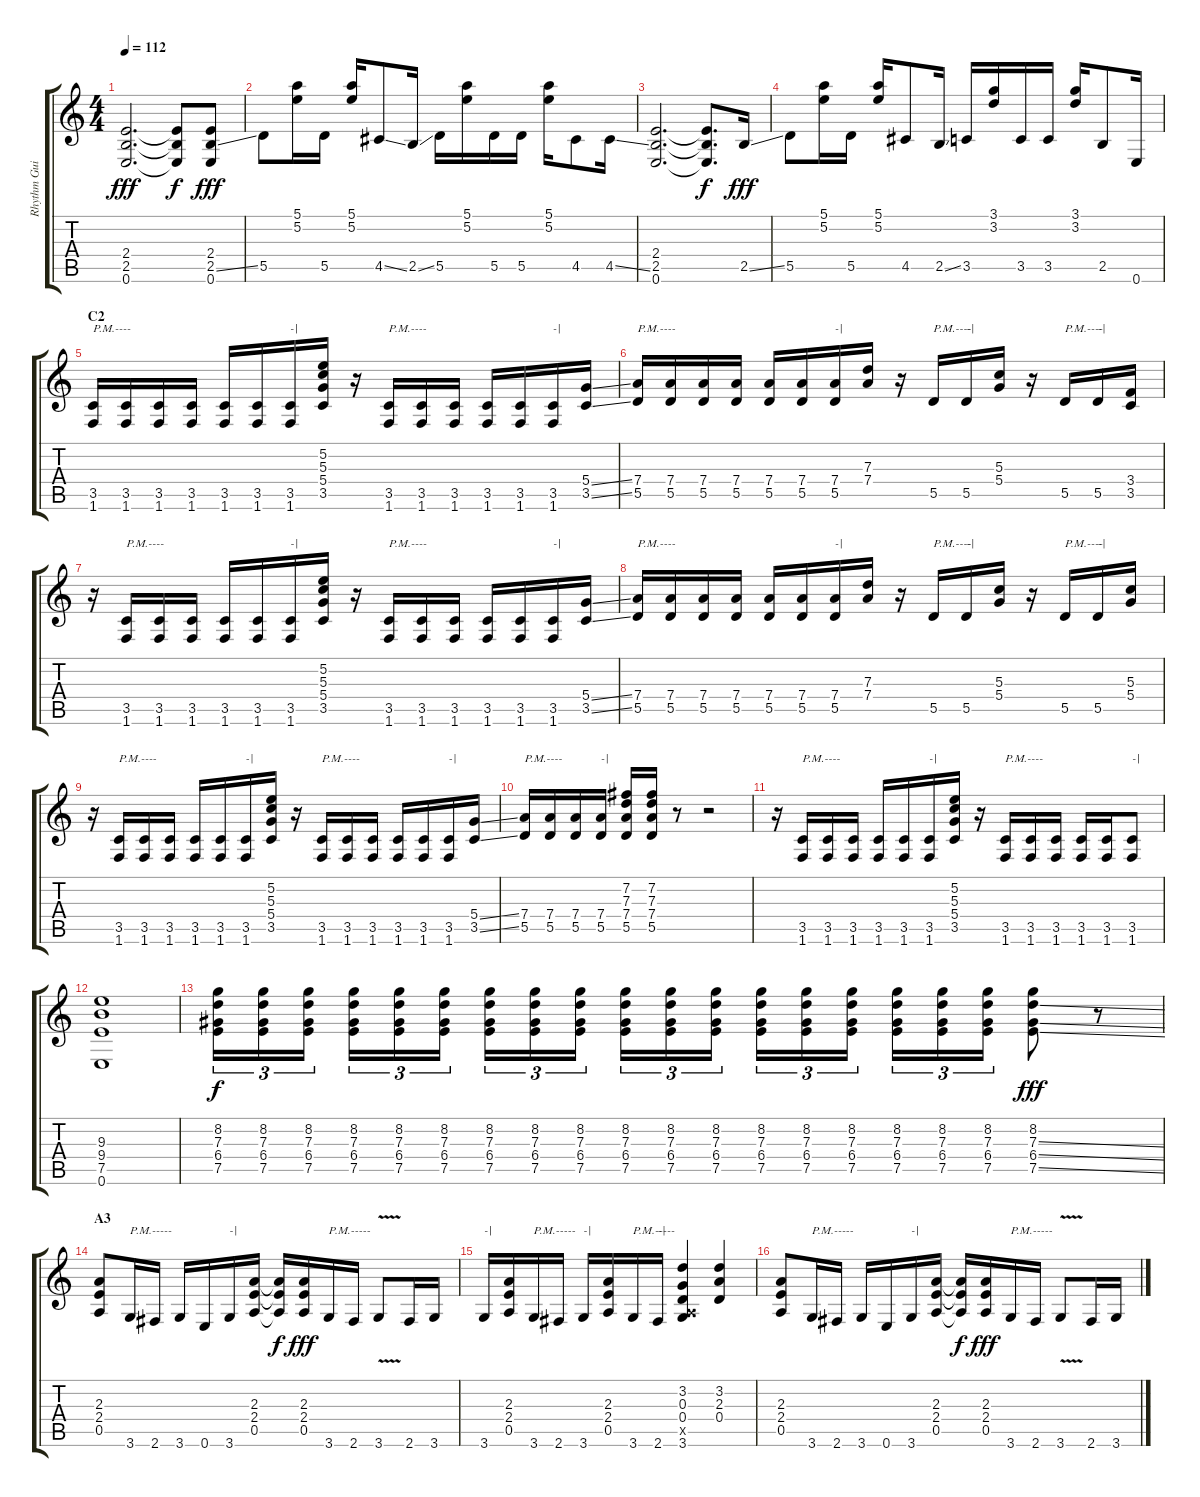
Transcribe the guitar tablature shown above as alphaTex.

\track ("Rhythm Guitar" "Rhythm Gui") {instrument distortionguitar}
\staff {score tabs}
\tuning (E4 B3 G3 D3 A2 E2) {hide}
\ts (4 4)
\tempo 112
\clef g2
\ks c
(2.4 2.5 0.6).2{d dy fff} (2.4{t} 2.5{t} 0.6{t}).8{dy f} (2.4 2.5{ss} 0.6).8{dy fff} |
5.5.8 (5.1 5.2).16 5.5.16 (5.1 5.2).16 4.5{ss}.8 2.5{ss}.16 5.5.16 (5.1 5.2).16 5.5.16 5.5.16 (5.1 5.2).16 4.5.8 4.5{ss}.16 |
(2.4 2.5 0.6).2{d} (2.4{t} 2.5{t} 0.6{t}).8{d dy f} 2.5{ss}.16{dy fff} |
5.5.8 (5.1 5.2).16 5.5.16 (5.1 5.2).16 4.5.8 2.5{ss}.16 3.5.16 (3.1 3.2).16 3.5.16 3.5.16 (3.1 3.2).16 2.5.8 0.6.16 |
\section ("" "C2")
(3.5 1.6).16{txt "P.M.----"} (3.5 1.6).16 (3.5 1.6).16 (3.5 1.6).16 (3.5 1.6).16 (3.5 1.6).16 (3.5 1.6).16{txt "-|"} (5.2 5.3 5.4 3.5).16 r.16 (3.5 1.6).16{txt "P.M.----"} (3.5 1.6).16 (3.5 1.6).16 (3.5 1.6).16 (3.5 1.6).16 (3.5 1.6).16{txt "-|"} (5.4{ss} 3.5{ss}).16 |
(7.4 5.5).16{txt "P.M.----"} (7.4 5.5).16 (7.4 5.5).16 (7.4 5.5).16 (7.4 5.5).16 (7.4 5.5).16 (7.4 5.5).16{txt "-|"} (7.3 7.4).16 r.16 5.5.16{txt "P.M.----"} 5.5.16{txt "-|"} (5.3 5.4).16 r.16 5.5.16{txt "P.M.----"} 5.5.16{txt "-|"} (3.4 3.5).16 |
r.16 (3.5 1.6).16{txt "P.M.----"} (3.5 1.6).16 (3.5 1.6).16 (3.5 1.6).16 (3.5 1.6).16 (3.5 1.6).16{txt "-|"} (5.2 5.3 5.4 3.5).16 r.16 (3.5 1.6).16{txt "P.M.----"} (3.5 1.6).16 (3.5 1.6).16 (3.5 1.6).16 (3.5 1.6).16 (3.5 1.6).16{txt "-|"} (5.4{ss} 3.5{ss}).16 |
(7.4 5.5).16{txt "P.M.----"} (7.4 5.5).16 (7.4 5.5).16 (7.4 5.5).16 (7.4 5.5).16 (7.4 5.5).16 (7.4 5.5).16{txt "-|"} (7.3 7.4).16 r.16 5.5.16{txt "P.M.----"} 5.5.16{txt "-|"} (5.3 5.4).16 r.16 5.5.16{txt "P.M.----"} 5.5.16{txt "-|"} (5.3 5.4).16 |
r.16 (3.5 1.6).16{txt "P.M.----"} (3.5 1.6).16 (3.5 1.6).16 (3.5 1.6).16 (3.5 1.6).16 (3.5 1.6).16{txt "-|"} (5.2 5.3 5.4 3.5).16 r.16 (3.5 1.6).16{txt "P.M.----"} (3.5 1.6).16 (3.5 1.6).16 (3.5 1.6).16 (3.5 1.6).16 (3.5 1.6).16{txt "-|"} (5.4{ss} 3.5{ss}).16 |
(7.4 5.5).16{txt "P.M.----"} (7.4 5.5).16 (7.4 5.5).16 (7.4 5.5).16{txt "-|"} (7.2 7.3 7.4 5.5).16 (7.2 7.3 7.4 5.5).16 r.8 r.2 |
r.16 (3.5 1.6).16{txt "P.M.----"} (3.5 1.6).16 (3.5 1.6).16 (3.5 1.6).16 (3.5 1.6).16 (3.5 1.6).16{txt "-|"} (5.2 5.3 5.4 3.5).16 r.16 (3.5 1.6).16{txt "P.M.----"} (3.5 1.6).16 (3.5 1.6).16 (3.5 1.6).16 (3.5 1.6).16 (3.5 1.6).8{txt "-|"} |
(9.3 9.4 7.5 0.6).1 |
(8.2 7.3 6.4 7.5).16{tu (3 2) dy f} (8.2 7.3 6.4 7.5).16{tu (3 2)} (8.2 7.3 6.4 7.5).16{tu (3 2) beam splitsecondary} (8.2 7.3 6.4 7.5).16{tu (3 2)} (8.2 7.3 6.4 7.5).16{tu (3 2)} (8.2 7.3 6.4 7.5).16{tu (3 2)} (8.2 7.3 6.4 7.5).16{tu (3 2)} (8.2 7.3 6.4 7.5).16{tu (3 2)} (8.2 7.3 6.4 7.5).16{tu (3 2) beam splitsecondary} (8.2 7.3 6.4 7.5).16{tu (3 2)} (8.2 7.3 6.4 7.5).16{tu (3 2)} (8.2 7.3 6.4 7.5).16{tu (3 2)} (8.2 7.3 6.4 7.5).16{tu (3 2)} (8.2 7.3 6.4 7.5).16{tu (3 2)} (8.2 7.3 6.4 7.5).16{tu (3 2) beam splitsecondary} (8.2 7.3 6.4 7.5).16{tu (3 2)} (8.2 7.3 6.4 7.5).16{tu (3 2)} (8.2 7.3 6.4 7.5).16{tu (3 2)} (8.2 7.3{ss} 6.4{ss} 7.5{ss}).8{dy fff} r.8 |
\section ("" "A3")
(2.3 2.4 0.5).8 3.6.16{txt "P.M.-----"} 2.6.16 3.6.16 0.6.16 3.6.16{txt "-|"} (2.3 2.4 0.5).16 (2.3{t} 2.4{t} 0.5{t}).16{dy f} (2.3 2.4 0.5).16{dy fff} 3.6.16{txt "P.M.-----"} 2.6.16 3.6{v}.8 2.6.16 3.6.16 |
3.6.16{txt "-|"} (2.3 2.4 0.5).16 3.6.16{txt "P.M.-----"} 2.6.16 3.6.16{txt "-|"} (2.3 2.4 0.5).16 3.6.16{txt "P.M.-----"} 2.6.16{txt "-|"} (3.2 0.3 0.4 0.5{x} 3.6).4 (3.2 2.3 0.4).4 |
(2.3 2.4 0.5).8 3.6.16{txt "P.M.-----"} 2.6.16 3.6.16 0.6.16 3.6.16{txt "-|"} (2.3 2.4 0.5).16 (2.3{t} 2.4{t} 0.5{t}).16{dy f} (2.3 2.4 0.5).16{dy fff} 3.6.16{txt "P.M.-----"} 2.6.16 3.6{v}.8 2.6.16 3.6.16
